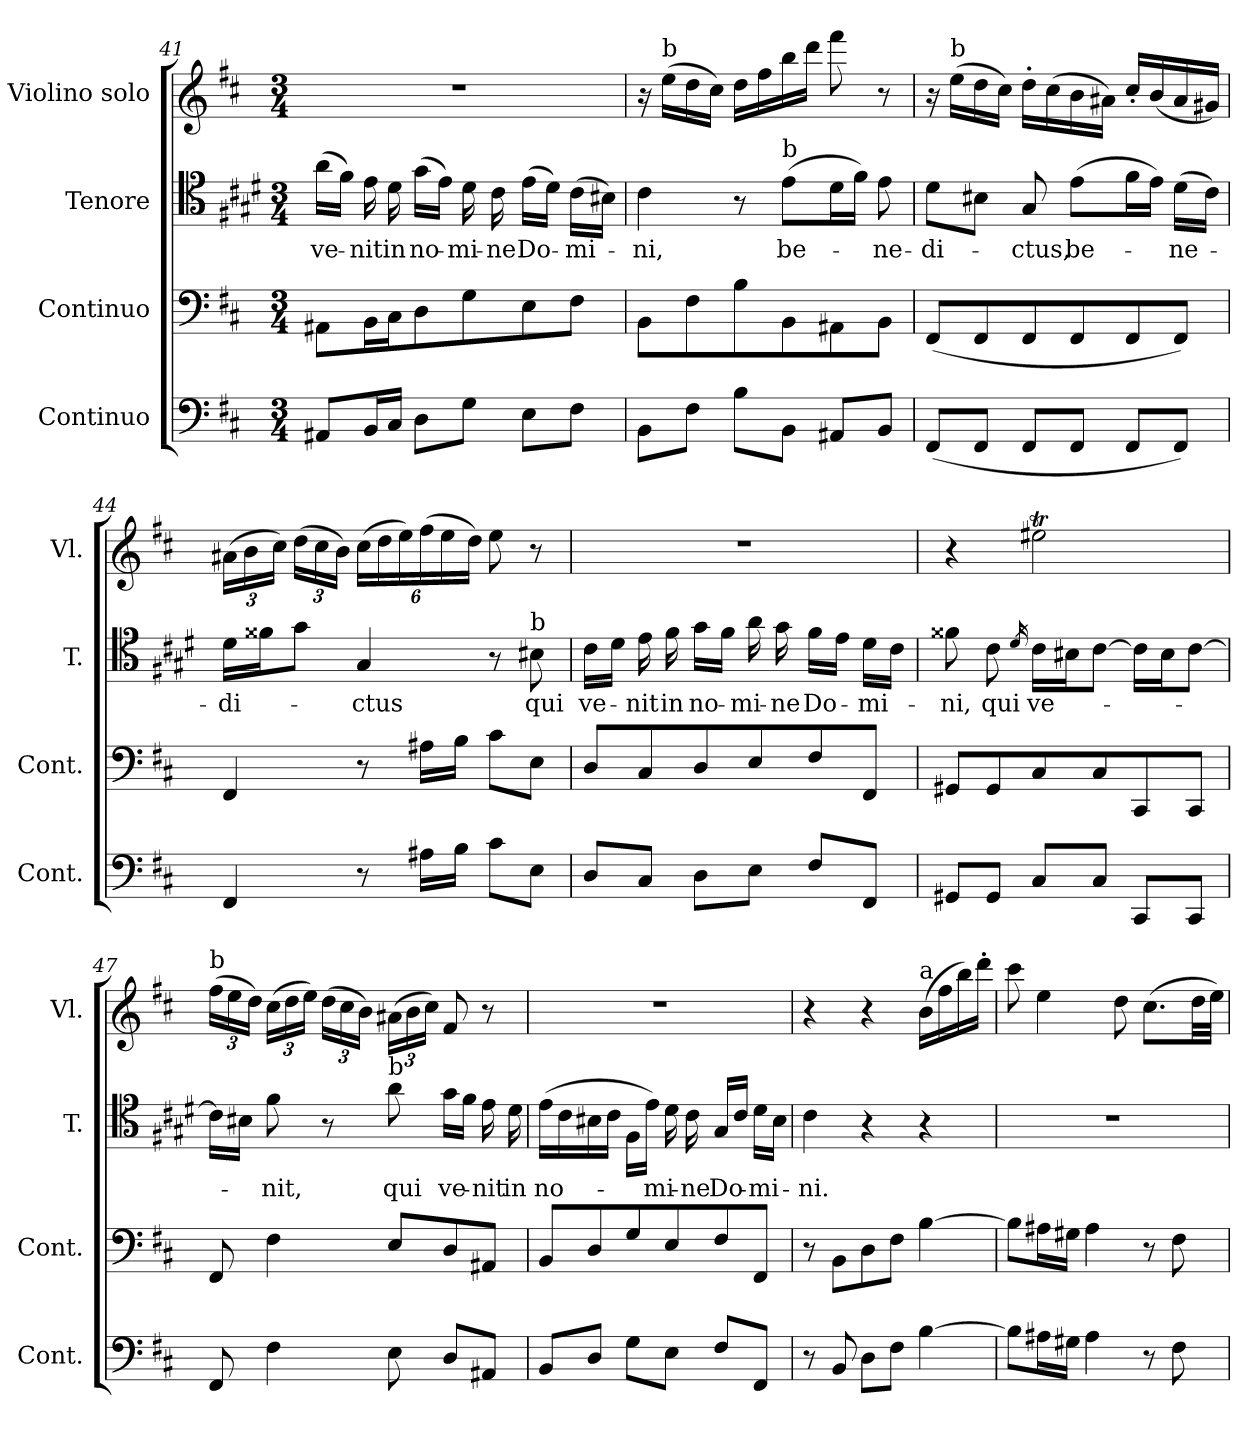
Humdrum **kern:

**kern	**kern	**kern	**text	**kern
*part4	*part3	*part2	*part2	*part1
*staff4	*staff3	*staff2	*staff2	*staff1
*I"Continuo	*I"Continuo	*I"Tenore	*	*I"Violino solo
*I'Cont.	*I'Cont.	*I'T.	*	*I'Vl.
*clefF4	*clefF4	*clefC4	*	*clefG2
*	*	*ITrd1c2	*	*
*k[f#c#]	*k[f#c#]	*k[f#c#]	*	*k[f#c#]
*M3/4	*M3/4	*M3/4	*	*M3/4
=41	=41	=41	=41	=41
8AA#X/L	8AA#X\L	(16g\LL	ve-	2.r
.	.	16e\JJ)	.	.
16BB/L	16BB\L	16d\	-nit	.
16C#/JJ	16C#\J	16c#\	in	.
8D\L	8D\	(16f#\LL	no-	.
.	.	16d\JJ)	.	.
8G\J	8G\	16c#\	-mi-	.
.	.	16B\	-ne	.
8E\L	8E\	(16d\LL	Do-	.
.	.	16c#\JJ)	.	.
8F#\J	8F#\J	(16B\LL	-mi-	.
.	.	16A#X\JJ)	.	.
=42	=42	=42	=42	=42
8BB\L	8BB\L	4B\	-ni,	16r
!	!	!	!	!LO:TX:a:t=b
.	.	.	.	(16ee\LL
8F#\J	8F#\	.	.	16dd\
.	.	.	.	16cc#\JJ)
8B\L	8B\	8r	.	16dd\LL
.	.	.	.	16ff#\
!	!	!LO:TX:a:t=b	!	!
8BB\J	8BB\	(8d\L	be-	16bb\
.	.	.	.	16ddd\JJ
8AA#X/L	8AA#X\	16c#\L	.	8fff#\
.	.	16e\JJ)	.	.
8BB/J	8BB\J	8d\	-ne-	8r
=43	=43	=43	=43	=43
(8FF#/L	(8FF#/L	8c#\L	-di-	16r
!	!	!	!	!LO:TX:a:t=b
.	.	.	.	(16ee\LL
8FF#/J	8FF#/	8A#X\J	.	16dd\
.	.	.	.	16cc#\JJ)
8FF#/L	8FF#/	8F#/	-ctus,	16dd'\LL
.	.	.	.	(16cc#\
8FF#/J	8FF#/	(8d\L	be-	16b\
.	.	.	.	16a#X\JJ)
8FF#/L	8FF#/	16e\L	.	16cc#'/LL
.	.	16d\JJ)	.	(16b/
8FF#/J)	8FF#/J)	(16c#\LL	-ne-	16a#/
.	.	16B\JJ)	.	16g#X/JJ)
=44	=44	=44	=44	=44
*	*	*	*	*Xbrackettup
4FF#	4FF#/	16c#\LL	-di-	(24a#X\LL
.	.	.	.	24b\
.	.	16e#X\J	.	.
.	.	.	.	24cc#\JJ)
.	.	8f#\J	.	(24dd\LL
.	.	.	.	24cc#\
.	.	.	.	24b\JJ)
8r	8r	4F#/	-ctus	(24cc#\LL
.	.	.	.	24dd\
.	.	.	.	24ee\)
16A#X\LL	16A#X\LL	.	.	(24ff#\
.	.	.	.	24ee\
16B\JJ	16B\JJ	.	.	.
.	.	.	.	24dd\JJ)
8c#\L	8c#\L	8r	.	8ee\
!	!	!LO:TX:a:t=b	!	!
8E\J	8E\J	8A#X\	qui	8r
=45	=45	=45	=45	=45
8D/L	8D/L	16B\LL	ve-	2.r
.	.	16c#\JJ	.	.
8C#/J	8C#/	16d\	-nit	.
.	.	16e\	in	.
8D\L	8D/	16f#\LL	no-	.
.	.	16e\JJ	.	.
8E\J	8E/	16g\	-mi-	.
.	.	16f#\	-ne	.
8F#/L	8F#/	16e\LL	Do-	.
.	.	16d\JJ	.	.
8FF#/J	8FF#/J	16c#\LL	-mi-	.
.	.	16B\JJ	.	.
=46	=46	=46	=46	=46
8GG#X/L	8GG#X/L	8e#X\	-ni,	4r
8GG#/J	8GG#/	8B\	qui	.
.	.	16qc#/	.	.
8C#/L	8C#/	16B\LL	ve-	2ee#Xt\
.	.	16A#X\J	.	.
8C#/J	8C#/	[8B\J	.	.
8CC#/L	8CC#/	16B\LL]	.	.
.	.	16A#\J	.	.
8CC#/J	8CC#/J	[8B\J	.	.
=47	=47	=47	=47	=47
!	!	!	!	!LO:TX:a:t=b
8FF#	8FF#/	16B\LL]	.	(24ff#\LL
.	.	.	.	24ee\
.	.	16A#X\JJ	.	.
.	.	.	.	24dd\JJ)
4F#	4F#\	8e\	-nit,	(24cc#\LL
.	.	.	.	24dd\
.	.	.	.	24ee\JJ)
.	.	8r	.	(24dd\LL
.	.	.	.	24cc#\
.	.	.	.	24b\JJ)
!	!	!LO:TX:a:t=b	!	!
8E	8E/L	8g\	qui	(24a#X\LL
.	.	.	.	24b\
.	.	.	.	24cc#\JJ)
8D/L	8D/	16f#\LL	ve-	8f#/
.	.	16e\JJ	.	.
8AA#X/J	8AA#X/J	16d\	-nit	8r
.	.	16c#\	in	.
=48	=48	=48	=48	=48
8BB/L	8BB/L	(16d\LL	no-	2.r
.	.	16B\	.	.
8D/J	8D/	16A#X\	.	.
.	.	16B\JJ	.	.
8G\L	8G/	16E\LL	.	.
.	.	16d\JJ)	.	.
8E\J	8E/	16c#\	-mi-	.
.	.	16B\	-ne	.
8F#/L	8F#/	16F#/LL	Do-	.
.	.	16B/JJ	.	.
8FF#/J	8FF#/J	16c#\LL	-mi-	.
.	.	16A#\JJ	.	.
=49	=49	=49	=49	=49
8r	8r	4B\	-ni.	4r
8BB	8BB\L	.	.	.
8D\L	8D\	4r	.	4r
8F#\J	8F#\J	.	.	.
!	!	!	!	!LO:TX:a:t=a
[4B	[4B\	4r	.	(16b\LL
.	.	.	.	16ff#\
.	.	.	.	16bb\)
.	.	.	.	16ddd'\JJ
=50	=50	=50	=50	=50
8B\L]	8B\L]	2.r	.	8ccc#\
16A#X\L	16A#X\L	.	.	4ee\
16G#X\JJ	16G#X\JJ	.	.	.
4A#	4A#\	.	.	.
.	.	.	.	8dd\
8r	8r	.	.	(8.cc#\L
8F#	8F#\	.	.	.
.	.	.	.	32dd\LL
.	.	.	.	32ee\JJJ)
=	=	=	=	=
*-	*-	*-	*-	*-
